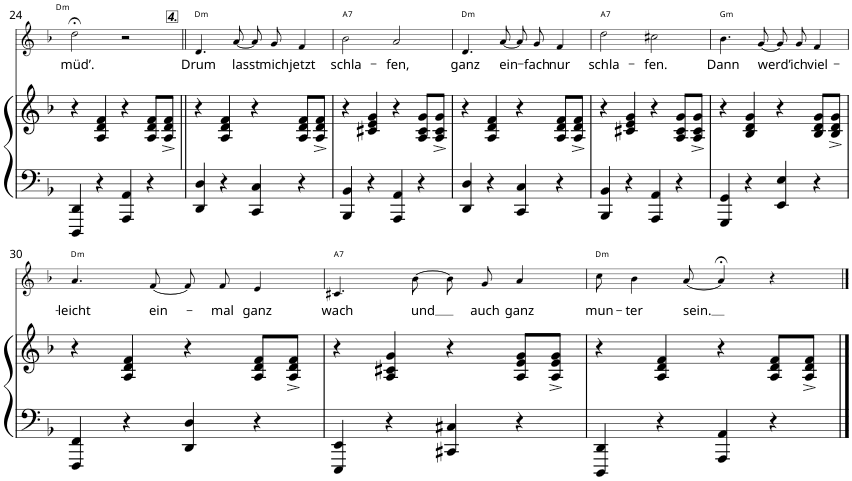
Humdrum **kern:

**kern	**kern	**kern	**text	**harte
*part2	*part2	*part1	*part1	*part1
*staff3	*staff2	*staff1	*staff1	*
*I"Piano	*	*I"Voice	*	*
*I'Pno	*	*	*	*
!!LO:PB:g=z
*clefF4	*clefG2	*clefG2	*	*
*k[b-]	*k[b-]	*k[b-]	*	*
*F:	*F:	*F:	*	*
*M4/4	*M4/4	*M4/4	*	*
*met(c)	*met(c)	*met(c)	*	*
=24	=24	=24	=24	=24
!	!	!	!LO:LY:b	!LO:H:kt=m
4DDD/ 4DD/	4r	2dd;<\	müd’.	D:min
4r	4A/ 4d/ 4f/	.	.	.
4AAA/ 4AA/	4r	2r	.	.
4r	8A/ 8d/ 8f/L	.	.	.
.	8A/^ 8d/^ 8f/^J	.	.	.
=25||	=25||	=25||	=25||	=25||
!	!	!LO:TX:a:Bi:t=4.	!	!
!	!	!	!LO:LY:b	!LO:H:kt=m
4DD/ 4D/	4r	4.d/	Drum	D:min
4r	4A/ 4d/ 4f/	.	.	.
!	!	!	!LO:LY:b	!
.	.	[8a/	lasst	.
4CC/ 4C/	4r	8a/L]	.	.
!	!	!	!LO:LY:b	!
.	.	8g/J	mich	.
!	!	!	!LO:LY:b	!
4r	8A/ 8d/ 8f/L	4f/	jetzt	.
.	8A/^ 8d/^ 8f/^J	.	.	.
=26	=26	=26	=26	=26
!	!	!	!LO:LY:b	!LO:H:kt=7
4BBB-/ 4BB-/	4r	2b-\	schla-	A:7
4r	4c#X/ 4e/ 4g/	.	.	.
!	!	!	!LO:LY:b	!
4AAA/ 4AA/	4r	2a/	-fen,	.
4r	8A/ 8c#/ 8g/L	.	.	.
.	8A/^ 8c#/^ 8g/^J	.	.	.
=27	=27	=27	=27	=27
!	!	!	!LO:LY:b	!LO:H:kt=m
4DD/ 4D/	4r	4.d/	ganz	D:min
4r	4A/ 4d/ 4f/	.	.	.
!	!	!	!LO:LY:b	!
.	.	[8a/	ein-	.
4CC/ 4C/	4r	8a/L]	.	.
!	!	!	!LO:LY:b	!
.	.	8g/J	-fach	.
!	!	!	!LO:LY:b	!
4r	8A/ 8d/ 8f/L	4f/	nur	.
.	8A/^ 8d/^ 8f/^J	.	.	.
=28	=28	=28	=28	=28
!	!	!	!LO:LY:b	!LO:H:kt=7
4BBB-/ 4BB-/	4r	2dd\	schla-	A:7
4r	4c#X/ 4e/ 4g/	.	.	.
!	!	!	!LO:LY:b	!
4AAA/ 4AA/	4r	2cc#X\	-fen.	.
4r	8A/ 8c#/ 8g/L	.	.	.
.	8A/^ 8c#/^ 8g/^J	.	.	.
=29	=29	=29	=29	=29
!	!	!	!LO:LY:b	!LO:H:kt=m
4GGG/ 4GG/	4r	4.b-\	Dann	G:min
4r	4B-/ 4d/ 4g/	.	.	.
!	!	!	!LO:LY:b	!
.	.	[8g/	-werd’	.
4EE/ 4E/	4r	8g/L]	.	.
!	!	!	!LO:LY:b	!
.	.	8g/J	ich	.
!	!	!	!LO:LY:b	!
4r	8B-/ 8d/ 8g/L	4f/	viel-	.
.	8B-/^ 8d/^ 8g/^J	.	.	.
!!LO:LB:g=z
=30	=30	=30	=30	=30
!	!	!	!LO:LY:b	!LO:H:kt=m
4FFF/ 4FF/	4r	4.a/	-leicht	D:min
4r	4A/ 4d/ 4f/	.	.	.
!	!	!	!LO:LY:b	!
.	.	[8f/	ein-	.
4DD/ 4D/	4r	8f/L]	.	.
!	!	!	!LO:LY:b	!
.	.	8f/J	-mal	.
!	!	!	!LO:LY:b	!
4r	8A/ 8d/ 8f/L	4e/	ganz	.
.	8A/^ 8d/^ 8f/^J	.	.	.
=31	=31	=31	=31	=31
!	!	!	!LO:LY:b	!LO:H:kt=7
4EEE/ 4EE/	4r	4.c#X/	wach	A:7
4r	4A/ 4c#X/ 4g/	.	.	.
!	!	!	!LO:LY:b	!
.	.	[8b-\	-und	.
4CC#X/ 4C#X/	4r	8b-/L]	.	.
!	!	!	!LO:LY:b	!
.	.	8g/J	auch	.
!	!	!	!LO:LY:b	!
4r	8A/ 8e/ 8g/L	4a/	ganz	.
.	8A/^ 8e/^ 8g/^J	.	.	.
=32	=32	=32	=32	=32
!	!	!	!LO:LY:b	!LO:H:kt=m
4DDD/ 4DD/	4r	8cc\	mun-	D:min
!	!	!	!LO:LY:b	!
.	.	4b-\	-ter	.
4r	4A/ 4d/ 4f/	.	.	.
!	!	!	!LO:LY:b	!
.	.	[8a/	sein.	.
4AAA/ 4AA/	4r	4a;</]	.	.
4r	8A/ 8d/ 8f/L	4r	.	.
.	8A/^ 8d/^ 8f/^J	.	.	.
==	==	==	==	==
*-	*-	*-	*-	*-
